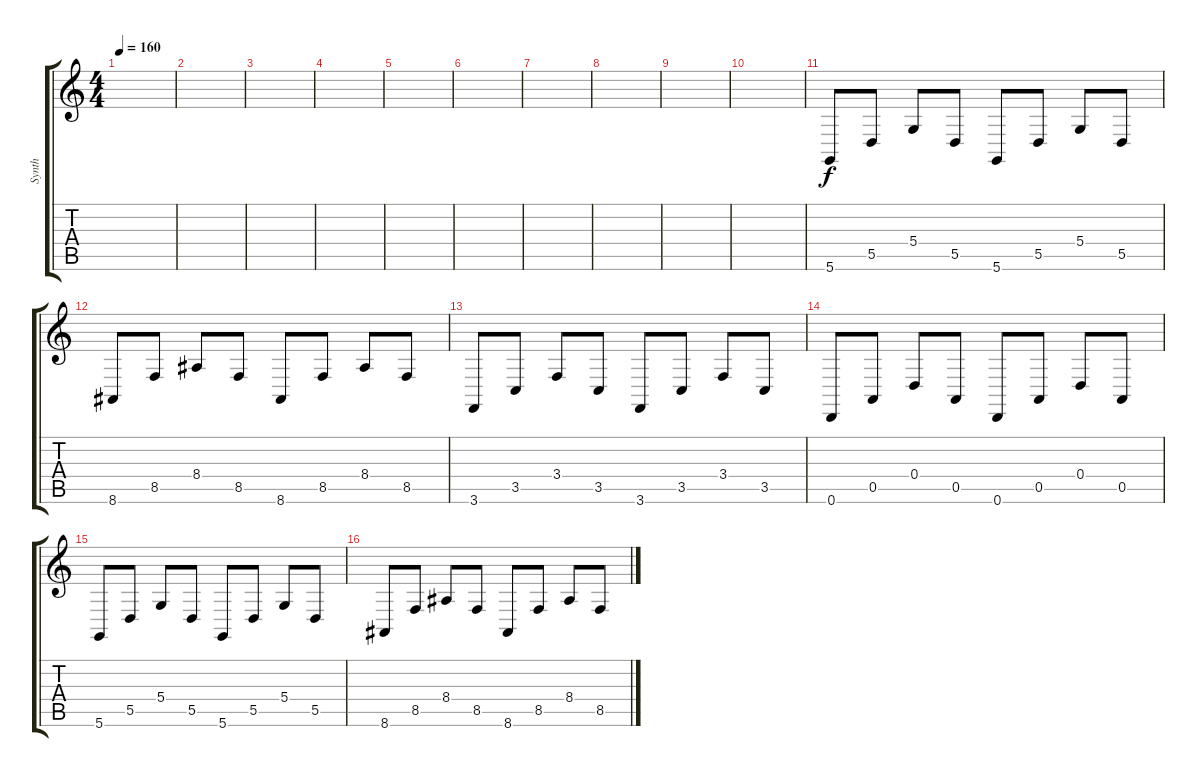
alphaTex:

\track ("Synth" "Synth") {instrument synthstrings2}
\staff {score tabs}
\tuning (E4 B3 G3 D3 A2 D2) {hide}
\ts (4 4)
\tempo 160
\clef g2
\ks c
|
|
|
|
|
|
|
|
|
|
5.6.8 5.5.8 5.4.8 5.5.8 5.6.8 5.5.8 5.4.8 5.5.8 |
8.6.8 8.5.8 8.4.8 8.5.8 8.6.8 8.5.8 8.4.8 8.5.8 |
3.6.8 3.5.8 3.4.8 3.5.8 3.6.8 3.5.8 3.4.8 3.5.8 |
0.6.8 0.5.8 0.4.8 0.5.8 0.6.8 0.5.8 0.4.8 0.5.8 |
5.6.8 5.5.8 5.4.8 5.5.8 5.6.8 5.5.8 5.4.8 5.5.8 |
8.6.8 8.5.8 8.4.8 8.5.8 8.6.8 8.5.8 8.4.8 8.5.8
